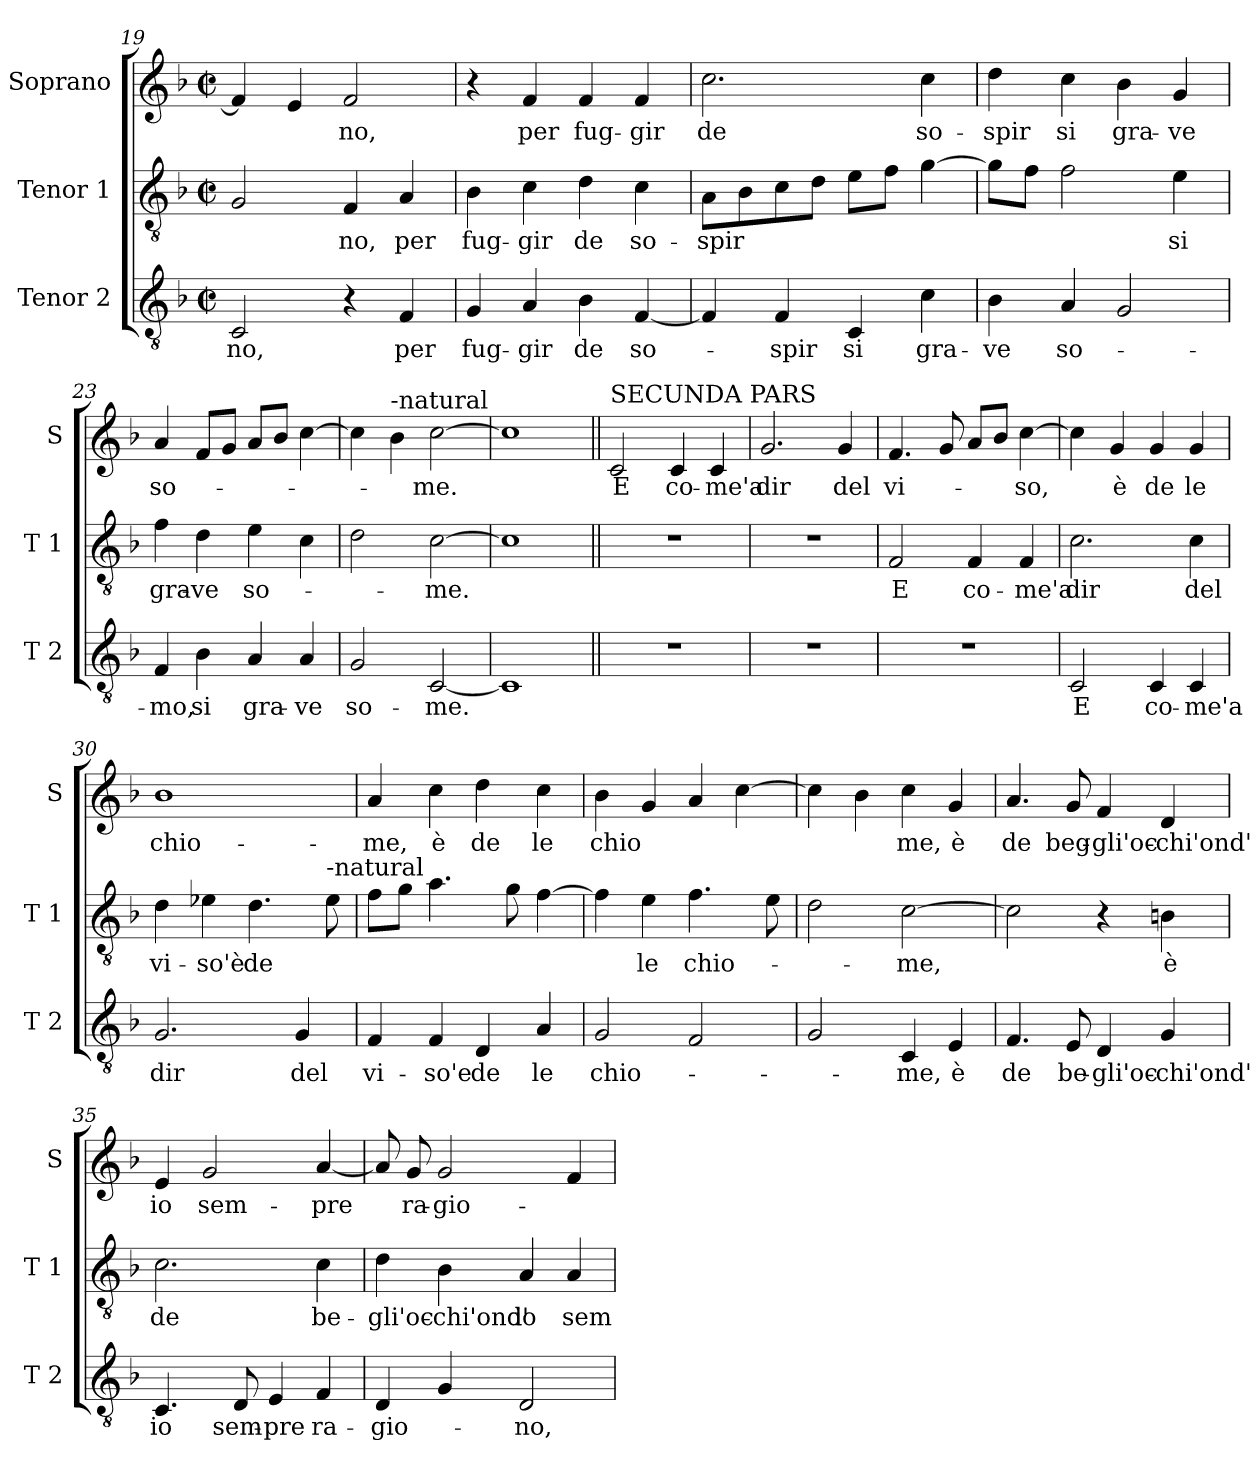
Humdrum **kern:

**kern	**text	**kern	**text	**kern	**text
*part3	*part3	*part2	*part2	*part1	*part1
*staff3	*staff3	*staff2	*staff2	*staff1	*staff1
*I"Tenor 2	*	*I"Tenor 1	*	*I"Soprano	*
*I'T 2	*	*I'T 1	*	*I'S	*
*clefGv2	*	*clefGv2	*	*clefG2	*
*k[b-]	*	*k[b-]	*	*k[b-]	*
*F:	*	*F:	*	*F:	*
*M2/2	*	*M2/2	*	*M2/2	*
*met(c|)	*	*met(c|)	*	*met(c|)	*
=19	=19	=19	=19	=19	=19
!	!LO:LY:b	!	!	!	!
2C/	-no,	2G/	.	4f/]	.
.	.	.	.	4e/	.
!	!	!	!LO:LY:b	!	!LO:LY:b
4r	.	4F/	-no,	2f/	-no,
!	!LO:LY:b	!	!LO:LY:b	!	!
4F/	per	4A/	per	.	.
=20	=20	=20	=20	=20	=20
!	!LO:LY:b	!	!LO:LY:b	!	!
4G/	fug-	4B-\	fug-	4r	.
!	!LO:LY:b	!	!LO:LY:b	!	!LO:LY:b
4A/	-gir	4c\	-gir	4f/	per
!	!LO:LY:b	!	!LO:LY:b	!	!LO:LY:b
4B-\	de	4d\	de	4f/	fug-
!	!LO:LY:b	!	!LO:LY:b	!	!LO:LY:b
[4F/	so-	4c\	so-	4f/	-gir
!!LO:LB:g=z
=21	=21	=21	=21	=21	=21
!	!	!	!LO:LY:b	!	!LO:LY:b
4F/]	.	8A\L	-spir	2.cc\	de
.	.	8B-\	.	.	.
!	!LO:LY:b	!	!	!	!
4F/	-spir	8c\	.	.	.
.	.	8d\J	.	.	.
!	!LO:LY:b	!	!	!	!
4C/	si	8e\L	.	.	.
.	.	8f\J	.	.	.
!	!LO:LY:b	!	!	!	!LO:LY:b
4c\	gra-	[4g\	.	4cc\	so-
=22	=22	=22	=22	=22	=22
!	!LO:LY:b	!	!	!	!LO:LY:b
4B-\	-ve	8g\L]	.	4dd\	-spir
.	.	8f\J	.	.	.
!	!LO:LY:b	!	!	!	!LO:LY:b
4A/	so-	2f\	.	4cc\	si
!	!	!	!	!	!LO:LY:b
2G/	.	.	.	4b-\	gra-
!	!	!	!LO:LY:b	!	!LO:LY:b
.	.	4e\	si	4g/	-ve
=23	=23	=23	=23	=23	=23
!	!LO:LY:b	!	!LO:LY:b	!	!LO:LY:b
4F/	-mo,	4f\	gra-	4a/	so-
!	!LO:LY:b	!	!LO:LY:b	!	!
4B-\	si	4d\	-ve	8f/L	.
.	.	.	.	8g/J	.
!	!LO:LY:b	!	!LO:LY:b	!	!
4A/	gra-	4e\	so-	8a/L	.
.	.	.	.	8b-/J	.
!	!LO:LY:b	!	!	!	!
4A/	-ve	4c\	.	[4cc\	.
=24	=24	=24	=24	=24	=24
!	!LO:LY:b	!	!	!	!
2G/	so-	2d\	.	4cc\]	.
!	!	!	!	!LO:TX:a:t=-natural	!
.	.	.	.	4b-\	.
!	!LO:LY:b	!	!LO:LY:b	!	!LO:LY:b
[2C/	-me.	[2c\	-me.	[2cc\	-me.
=25	=25	=25	=25	=25	=25
1C]	.	1c]	.	1cc]	.
!!LO:LB:g=z
=26||	=26||	=26||	=26||	=26||	=26||
!	!	!	!	!LO:TX:a:t=SECUNDA PARS	!
!	!	!	!	!	!LO:LY:b
1r	.	1r	.	2c/	E
!	!	!	!	!	!LO:LY:b
.	.	.	.	4c/	co-
!	!	!	!	!	!LO:LY:b
.	.	.	.	4c/	-me'a
=27	=27	=27	=27	=27	=27
!	!	!	!	!	!LO:LY:b
1r	.	1r	.	2.g/	dir
!	!	!	!	!	!LO:LY:b
.	.	.	.	4g/	del
=28	=28	=28	=28	=28	=28
!	!	!	!LO:LY:b	!	!LO:LY:b
1r	.	2F/	E	4.f/	vi-
.	.	.	.	8g/	.
!	!	!	!LO:LY:b	!	!
.	.	4F/	co-	8a/L	.
.	.	.	.	8b-/J	.
!	!	!	!LO:LY:b	!	!LO:LY:b
.	.	4F/	-me'a	[4cc\	-so,
=29	=29	=29	=29	=29	=29
!	!LO:LY:b	!	!LO:LY:b	!	!
2C/	E	2.c\	dir	4cc\]	.
!	!	!	!	!	!LO:LY:b
.	.	.	.	4g/	è
!	!LO:LY:b	!	!	!	!LO:LY:b
4C/	co-	.	.	4g/	de
!	!LO:LY:b	!	!LO:LY:b	!	!LO:LY:b
4C/	-me'a	4c\	del	4g/	le
=30	=30	=30	=30	=30	=30
!	!LO:LY:b	!	!LO:LY:b	!	!LO:LY:b
2.G/	dir	4d\	vi-	1b-	chio-
!	!	!	!LO:LY:b	!	!
.	.	4e-X\	-so'è	.	.
!	!	!	!LO:LY:b	!	!
.	.	4.d\	de	.	.
!	!LO:LY:b	!	!	!	!
4G/	del	.	.	.	.
!	!	!LO:TX:a:t=-natural	!	!	!
.	.	8e-\	.	.	.
=31	=31	=31	=31	=31	=31
!	!LO:LY:b	!	!	!	!LO:LY:b
4F/	vi-	8f\L	.	4a/	-me,
.	.	8g\J	.	.	.
!	!LO:LY:b	!	!	!	!LO:LY:b
4F/	-so'e	4.a\	.	4cc\	è
!	!LO:LY:b	!	!	!	!LO:LY:b
4D/	de	.	.	4dd\	de
.	.	8g\	.	.	.
!	!LO:LY:b	!	!	!	!LO:LY:b
4A/	le	[4f\	.	4cc\	le
!!LO:LB:g=z
=32	=32	=32	=32	=32	=32
!	!LO:LY:b	!	!	!	!LO:LY:b
2G/	chio-	4f\]	.	4b-\	chio
!	!	!	!LO:LY:b	!	!
.	.	4e\	le	4g/	.
!	!	!	!LO:LY:b	!	!
2F/	.	4.f\	chio-	4a/	.
.	.	.	.	[4cc\	.
.	.	8e\	.	.	.
=33	=33	=33	=33	=33	=33
2G/	.	2d\	.	4cc\]	.
.	.	.	.	4b-\	.
!	!LO:LY:b	!	!LO:LY:b	!	!LO:LY:b
4C/	-me,	[2c\	-me,	4cc\	me,
!	!LO:LY:b	!	!	!	!LO:LY:b
4E/	è	.	.	4g/	è
=34	=34	=34	=34	=34	=34
!	!LO:LY:b	!	!	!	!LO:LY:b
4.F/	de	2c\]	.	4.a/	de
!	!LO:LY:b	!	!	!	!LO:LY:b
8E/	be-	.	.	8g/	beg-
!	!LO:LY:b	!	!	!	!LO:LY:b
4D/	-gli'oc-	4r	.	4f/	-gli'oc-
!	!LO:LY:b	!	!LO:LY:b	!	!LO:LY:b
4G/	-chi'ond'	4Bn\	è	4d/	-chi'ond'
=35	=35	=35	=35	=35	=35
!	!LO:LY:b	!	!LO:LY:b	!	!LO:LY:b
4.C/	io	2.c\	de	4e/	io
!	!	!	!	!	!LO:LY:b
.	.	.	.	2g/	sem-
!	!LO:LY:b	!	!	!	!
8D/	sem-	.	.	.	.
!	!LO:LY:b	!	!	!	!
4E/	-pre	.	.	.	.
!	!LO:LY:b	!	!LO:LY:b	!	!LO:LY:b
4F/	ra-	4c\	be-	[4a/	-pre
=36	=36	=36	=36	=36	=36
!	!LO:LY:b	!	!LO:LY:b	!	!
4D/	-gio-	4d\	-gli'oc-	8a/]	.
!	!	!	!	!	!LO:LY:b
.	.	.	.	8g/	ra-
!	!	!	!LO:LY:b	!	!LO:LY:b
4G/	.	4B-\	-chi'ond'	2g/	-gio-
!	!LO:LY:b	!	!LO:LY:b	!	!
2D/	-no,	4A/	io	.	.
!	!	!	!LO:LY:b	!	!
.	.	4A/	sem-	4f/	.
=	=	=	=	=	=
*-	*-	*-	*-	*-	*-
